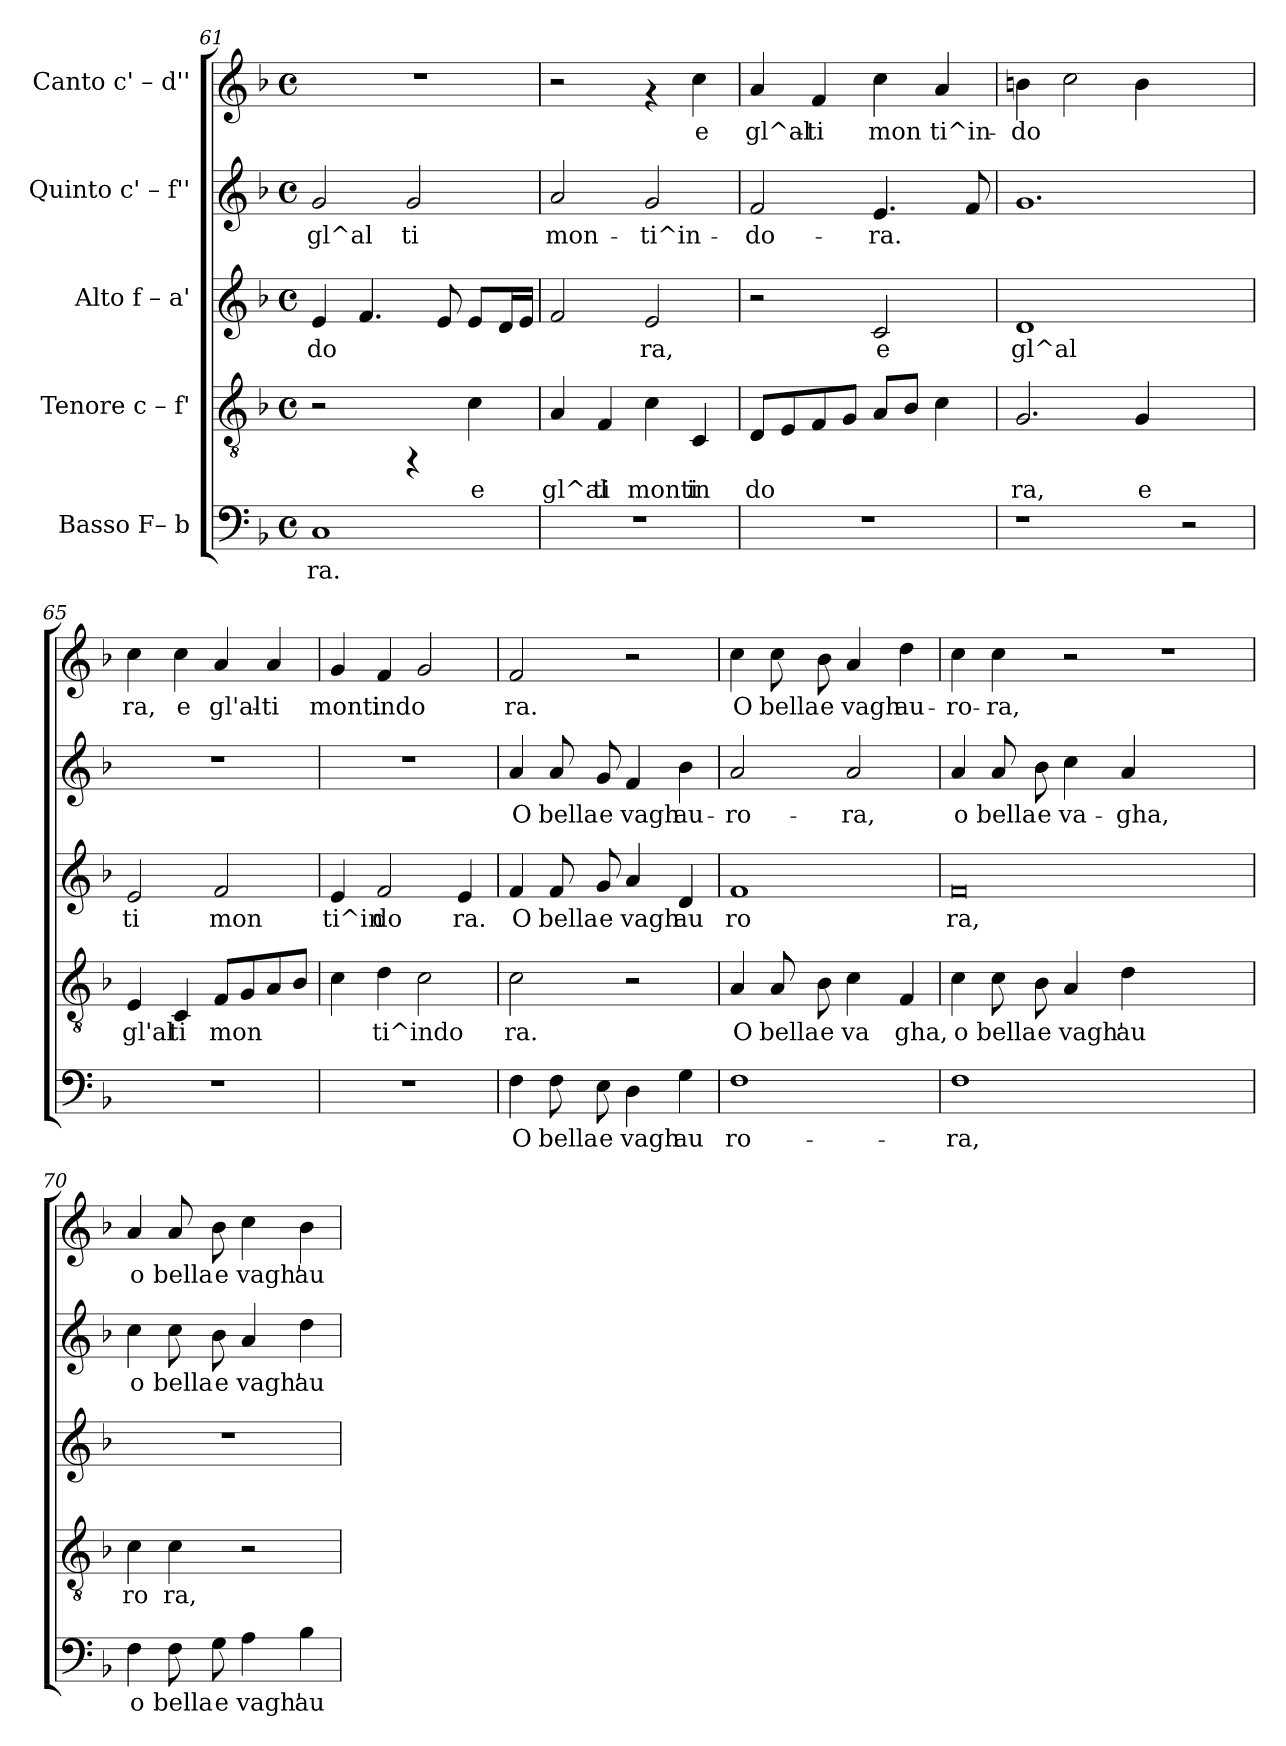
**kern	**text	**kern	**text	**kern	**text	**kern	**text	**kern	**text
*part5	*part5	*part4	*part4	*part3	*part3	*part2	*part2	*part1	*part1
*staff5	*staff5	*staff4	*staff4	*staff3	*staff3	*staff2	*staff2	*staff1	*staff1
*I"Basso  F– b	*	*I"Tenore  c – f'	*	*I"Alto  f – a'	*	*I"Quinto  c' – f''	*	*I"Canto  c' – d''	*
*clefF4	*	*clefGv2	*	*clefG2	*	*clefG2	*	*clefG2	*
*k[b-]	*	*k[b-]	*	*k[b-]	*	*k[b-]	*	*k[b-]	*
*F:	*	*F:	*	*F:	*	*F:	*	*F:	*
*M4/4	*	*M4/4	*	*M4/4	*	*M4/4	*	*M4/4	*
*met(c)	*	*met(c)	*	*met(c)	*	*met(c)	*	*met(c)	*
=61	=61	=61	=61	=61	=61	=61	=61	=61	=61
!	!LO:LY:b:rj	!	!	!	!LO:LY:b:rj	!	!LO:LY:b:cj	!	!
1C	ra.	2r	.	4e/	do	2g/	gl^al	1r	.
!	!	!	!	!	!LO:LY:b:rj	!	!	!	!
.	.	.	.	4.f/	.	.	.	.	.
!	!	!	!	!	!	!	!LO:LY:b:cj	!	!
.	.	4rFF	.	.	.	2g/	ti	.	.
!	!	!	!	!	!LO:LY:b:rj	!	!	!	!
.	.	.	.	8e/	.	.	.	.	.
!	!	!	!LO:LY:b:rj	!	!LO:LY:b:rj	!	!	!	!
.	.	4c\	e	8e/L	.	.	.	.	.
!	!	!	!	!	!LO:LY:b:rj	!	!	!	!
.	.	.	.	16d/	.	.	.	.	.
!	!	!	!	!	!LO:LY:b:rj	!	!	!	!
.	.	.	.	16e/J	.	.	.	.	.
!!LO:LB:g=z
=62	=62	=62	=62	=62	=62	=62	=62	=62	=62
!	!	!	!LO:LY:b:rj	!	!LO:LY:b:rj	!	!LO:LY:b:cj	!	!
1r	.	4A/	gl^al	2f/	.	2a/	mon-	2r	.
!	!	!	!LO:LY:b:rj	!	!	!	!	!	!
.	.	4F/	ti	.	.	.	.	.	.
!	!	!	!LO:LY:b:rj	!	!LO:LY:b:rj	!	!LO:LY:b:cj	!	!
.	.	4c\	monti	2e/	ra,	2g/	-ti^in-	4rf	.
!	!	!	!LO:LY:b:rj	!	!	!	!	!	!LO:LY:b:cj
.	.	4C/	in	.	.	.	.	4cc\	e
=63	=63	=63	=63	=63	=63	=63	=63	=63	=63
!	!	!	!LO:LY:b:rj	!	!	!	!LO:LY:b:cj	!	!LO:LY:b:cj
1r	.	8D/L	do	2r	.	2f/	-do-	4a/	gl^al-
!	!	!	!LO:LY:b:rj	!	!	!	!	!	!
.	.	8E/	.	.	.	.	.	.	.
!	!	!	!LO:LY:b:rj	!	!	!	!	!	!LO:LY:b:cj
.	.	8F/	.	.	.	.	.	4f/	-ti
!	!	!	!LO:LY:b:rj	!	!	!	!	!	!
.	.	8G/J	.	.	.	.	.	.	.
!	!	!	!LO:LY:b:rj	!	!LO:LY:b:rj	!	!LO:LY:b:cj	!	!LO:LY:b:cj
.	.	8A/L	.	2c/	e	4.e/	-ra.	4cc\	mon
!	!	!	!LO:LY:b:rj	!	!	!	!	!	!
.	.	8B-/J	.	.	.	.	.	.	.
!	!	!	!LO:LY:b:rj	!	!	!	!	!	!LO:LY:b:cj
.	.	4c\	.	.	.	.	.	4a/	ti^in-
!	!	!	!	!	!	!	!LO:LY:b:cj	!	!
.	.	.	.	.	.	8f/	.	.	.
=64	=64	=64	=64	=64	=64	=64	=64	=64	=64
!	!	!	!LO:LY:b:rj	!	!LO:LY:b:rj	!	!LO:LY:b:cj	!	!LO:LY:b:cj
1r	.	2.G/	ra,	1d	gl^al	1.g	.	4bn\	-do-
!	!	!	!	!	!	!	!	!	!LO:LY:b:cj
.	.	.	.	.	.	.	.	2cc\	--
!	!	!	!LO:LY:b:rj	!	!	!	!	!	!LO:LY:b:cj
.	.	4G/	e	.	.	.	.	4b\	--
2r	.	2ryy	.	2ryy	.	.	.	2ryy	.
=65	=65	=65	=65	=65	=65	=65	=65	=65	=65
!	!	!	!LO:LY:b:rj	!	!LO:LY:b:rj	!	!	!	!LO:LY:b:cj
1r	.	4E/	gl'al	2e/	ti	1r	.	4cc\	-ra,
!	!	!	!LO:LY:b:rj	!	!	!	!	!	!LO:LY:b:cj
.	.	4C/	ti	.	.	.	.	4cc\	e
!	!	!	!LO:LY:b:rj	!	!LO:LY:b:rj	!	!	!	!LO:LY:b:cj
.	.	8F/L	mon	2f/	mon	.	.	4a/	gl'al-
!	!	!	!LO:LY:b:rj	!	!	!	!	!	!
.	.	8G/	.	.	.	.	.	.	.
!	!	!	!LO:LY:b:rj	!	!	!	!	!	!LO:LY:b:cj
.	.	8A/	.	.	.	.	.	4a/	-ti
!	!	!	!LO:LY:b:rj	!	!	!	!	!	!
.	.	8B-/J	.	.	.	.	.	.	.
=66	=66	=66	=66	=66	=66	=66	=66	=66	=66
!	!	!	!LO:LY:b:rj	!	!LO:LY:b:rj	!	!	!	!LO:LY:b:cj
1r	.	4c\	.	4e/	ti^in	1r	.	4g/	monti
!	!	!	!LO:LY:b:rj	!	!LO:LY:b:rj	!	!	!	!LO:LY:b:cj
.	.	4d\	ti^indo	2f/	do	.	.	4f/	indo-
!	!	!	!LO:LY:b:rj	!	!	!	!	!	!LO:LY:b:cj
.	.	2c\	.	.	.	.	.	2g/	--
!	!	!	!	!	!LO:LY:b:rj	!	!	!	!
.	.	.	.	4e/	ra.	.	.	.	.
=67	=67	=67	=67	=67	=67	=67	=67	=67	=67
!	!LO:LY:b:rj	!	!LO:LY:b:rj	!	!LO:LY:b:rj	!	!LO:LY:b:cj	!	!LO:LY:b:cj
4F\	O	2c\	ra.	4f/	O	4a/	O	2f/	-ra.
!	!LO:LY:b:rj	!	!	!	!LO:LY:b:rj	!	!LO:LY:b:cj	!	!
8F\	bella	.	.	8f/	bella	8a/	bella	.	.
!	!LO:LY:b:rj	!	!	!	!LO:LY:b:rj	!	!LO:LY:b:cj	!	!
8E\	e	.	.	8g/	e	8g/	e	.	.
!	!LO:LY:b:rj	!	!	!	!LO:LY:b:rj	!	!LO:LY:b:cj	!	!
4D\	vagh	2r	.	4a/	vagh	4f/	vagh	2r	.
!	!LO:LY:b:rj	!	!	!	!LO:LY:b:rj	!	!LO:LY:b:cj	!	!
4G\	au	.	.	4d/	au	4b-\	au-	.	.
!!LO:PB:g=z
=68	=68	=68	=68	=68	=68	=68	=68	=68	=68
!	!LO:LY:b:rj	!	!LO:LY:b:rj	!	!LO:LY:b:rj	!	!LO:LY:b:cj	!	!LO:LY:b:cj
1F	ro-	4A/	O	1f	ro	2a/	-ro-	4cc\	O
!	!	!	!LO:LY:b:rj	!	!	!	!	!	!LO:LY:b:cj
.	.	8A/	bella	.	.	.	.	8cc\	bella
!	!	!	!LO:LY:b:rj	!	!	!	!	!	!LO:LY:b:cj
.	.	8B-\	e	.	.	.	.	8b-\	e
!	!	!	!LO:LY:b:rj	!	!	!	!LO:LY:b:cj	!	!LO:LY:b:cj
.	.	4c\	va	.	.	2a/	-ra,	4a/	vagh
!	!	!	!LO:LY:b:rj	!	!	!	!	!	!LO:LY:b:cj
.	.	4F/	gha,	.	.	.	.	4dd\	au-
=69	=69	=69	=69	=69	=69	=69	=69	=69	=69
!	!LO:LY:b:rj	!	!LO:LY:b:rj	!	!LO:LY:b:rj	!	!LO:LY:b:cj	!	!LO:LY:b:cj
1F	-ra,	4c\	o	0f	ra,	4a/	o	4cc\	-ro-
!	!	!	!LO:LY:b:rj	!	!	!	!LO:LY:b:cj	!	!LO:LY:b:cj
.	.	8c\	bella	.	.	8a/	bella	4cc\	-ra,
!	!	!	!LO:LY:b:rj	!	!	!	!LO:LY:b:cj	!	!
.	.	8B-\	e	.	.	8b-\	e	.	.
!	!	!	!LO:LY:b:rj	!	!	!	!LO:LY:b:cj	!	!
.	.	4A/	vagh'	.	.	4cc\	va-	2r	.
!	!	!	!LO:LY:b:rj	!	!	!	!LO:LY:b:cj	!	!
.	.	4d\	au	.	.	4a/	-gha,	.	.
1ryy	.	1ryy	.	.	.	1ryy	.	1r	.
=70	=70	=70	=70	=70	=70	=70	=70	=70	=70
!	!LO:LY:b:rj	!	!LO:LY:b:rj	!	!	!	!LO:LY:b:cj	!	!LO:LY:b:cj
4F\	o	4c\	ro	1r	.	4cc\	o	4a/	o
!	!LO:LY:b:rj	!	!LO:LY:b:rj	!	!	!	!LO:LY:b:cj	!	!LO:LY:b:cj
8F\	bella	4c\	ra,	.	.	8cc\	bella	8a/	bella
!	!LO:LY:b:rj	!	!	!	!	!	!LO:LY:b:cj	!	!LO:LY:b:cj
8G\	e	.	.	.	.	8b-\	e	8b-\	e
!	!LO:LY:b:rj	!	!	!	!	!	!LO:LY:b:cj	!	!LO:LY:b:cj
4A\	vagh'	2r	.	.	.	4a/	vagh'	4cc\	vagh'
!	!LO:LY:b:rj	!	!	!	!	!	!LO:LY:b:cj	!	!LO:LY:b:cj
4B-\	au-	.	.	.	.	4dd\	au-	4b-\	au-
=	=	=	=	=	=	=	=	=	=
*-	*-	*-	*-	*-	*-	*-	*-	*-	*-
